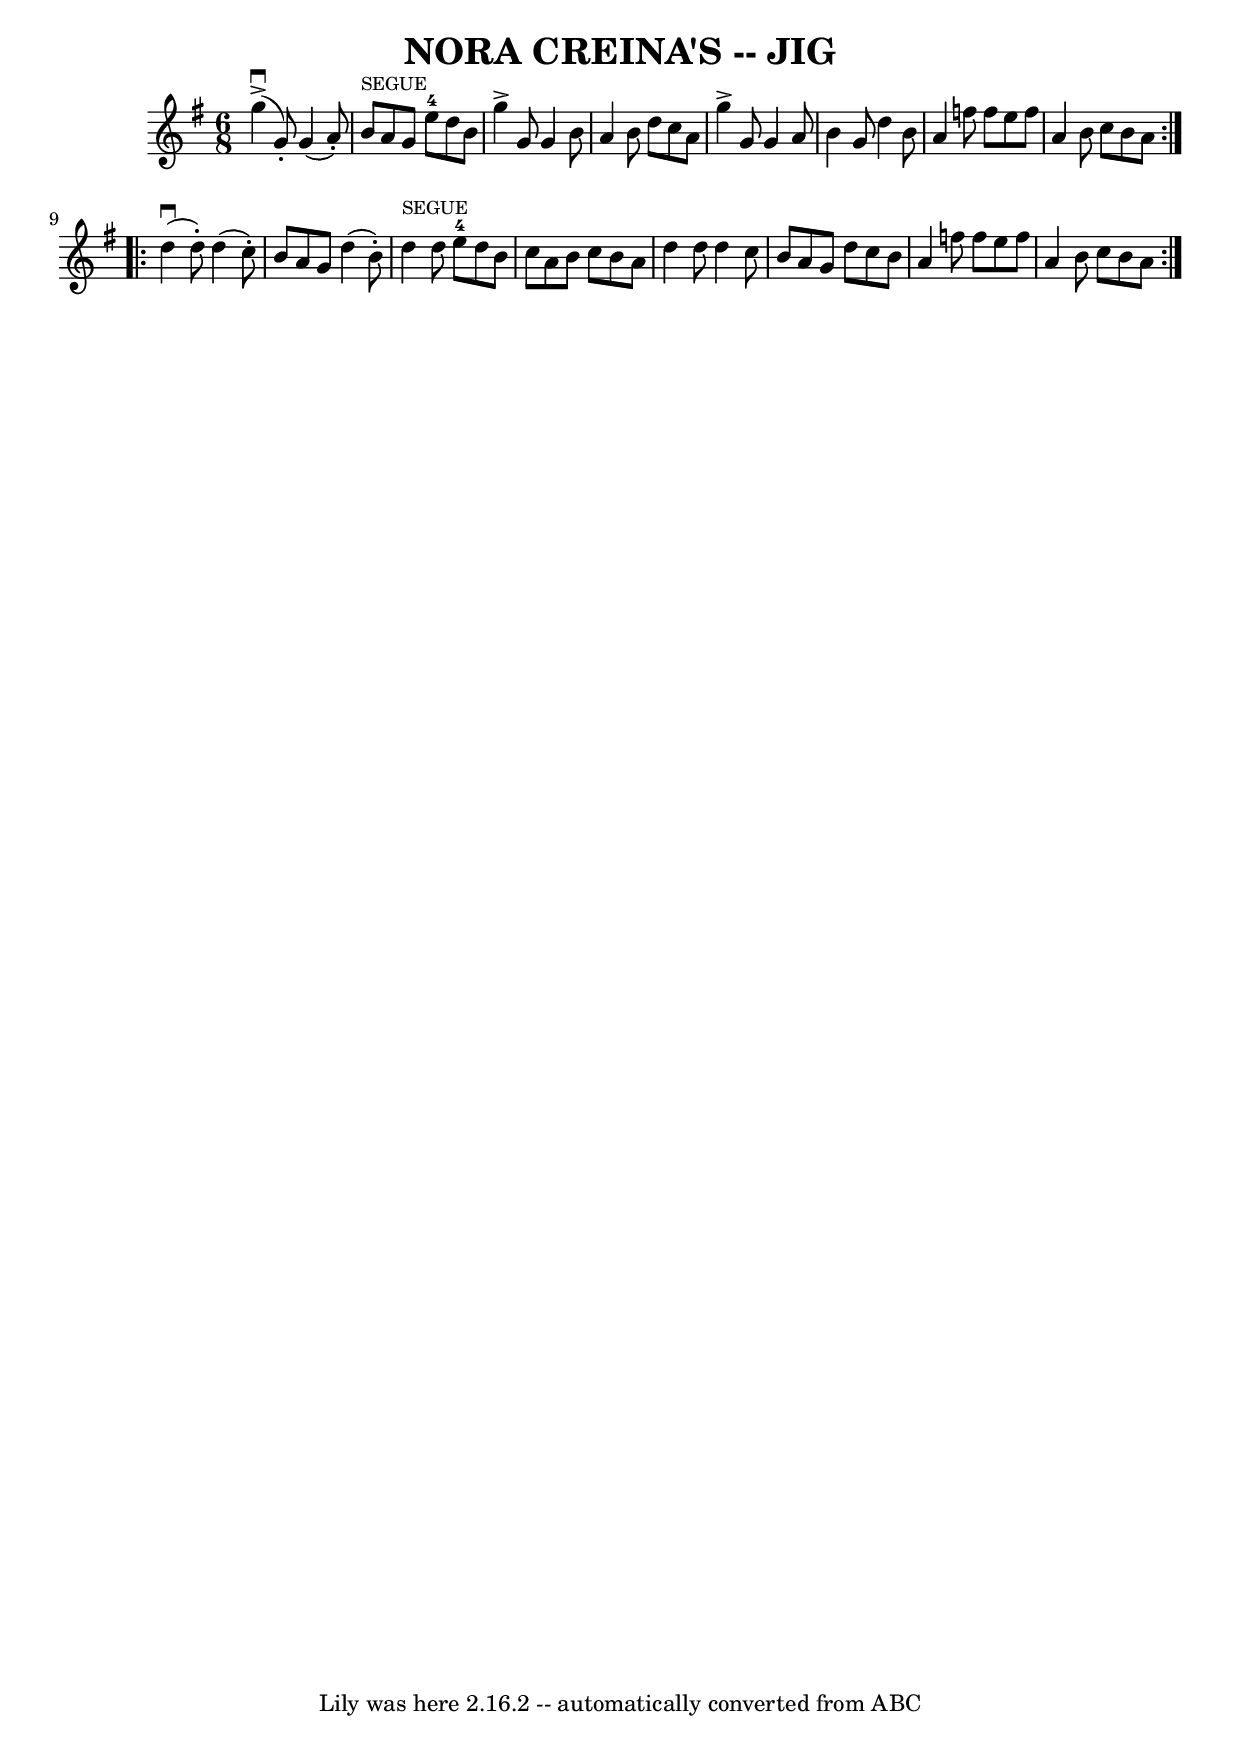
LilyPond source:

\version "2.16.2"
\include "Mammoth.ily"
\header {
  %% book = "Ryan's Mammoth Collection of Fiddle Tunes"
 crossRefNumber = "1"
 footnotes = ""
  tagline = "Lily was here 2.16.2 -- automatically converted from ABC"
  title = "NORA CREINA'S -- JIG"

}
voicedefault =  {



  \repeat volta 2 {

    \time 6/8 
    \key g \major g''4 (^\downbow^\accent g'8-.) g'4 (a'8-.)    |
 b'8^\segue a'8 g'8 e''8-4 d''8 b'8     |
 g''4^\accent g'8 g'4 b'8    |
 a'4 b'8 d''8 c''8 a'8         |
 g''4^\accent g'8 g'4 a'8    |
 b'4 g'8 d''4 b'8     |
 a'4 f''8 f''8 e''8 f''8     |
 a'4 b'8 c''8 b'8 a'8    
  }     
  \repeat volta 2 { d''4 (^\downbow d''8-.) d''4 (c''8-.)    |
 b'8 a'8 g'8 d''4 (b'8-.)    |
 d''4^\segue d''8 e''8-4 d''8 b'8     |
 c''8 a'8 b'8 c''8 b'8 a'8        |
 d''4 d''8 d''4 c''8     |
 b'8 a'8 g'8 d''8 c''8 b'8     |
 a'4 f''8 f''8 e''8 f''8    |
 a'4 b'8  
 c''8 b'8 a'8    
  }   

}

\score{
  <<

    \context Staff="default"
    {
      \voicedefault 
      
    }

  >>
  \layout {
    
  }
  \midi {
  }

}
